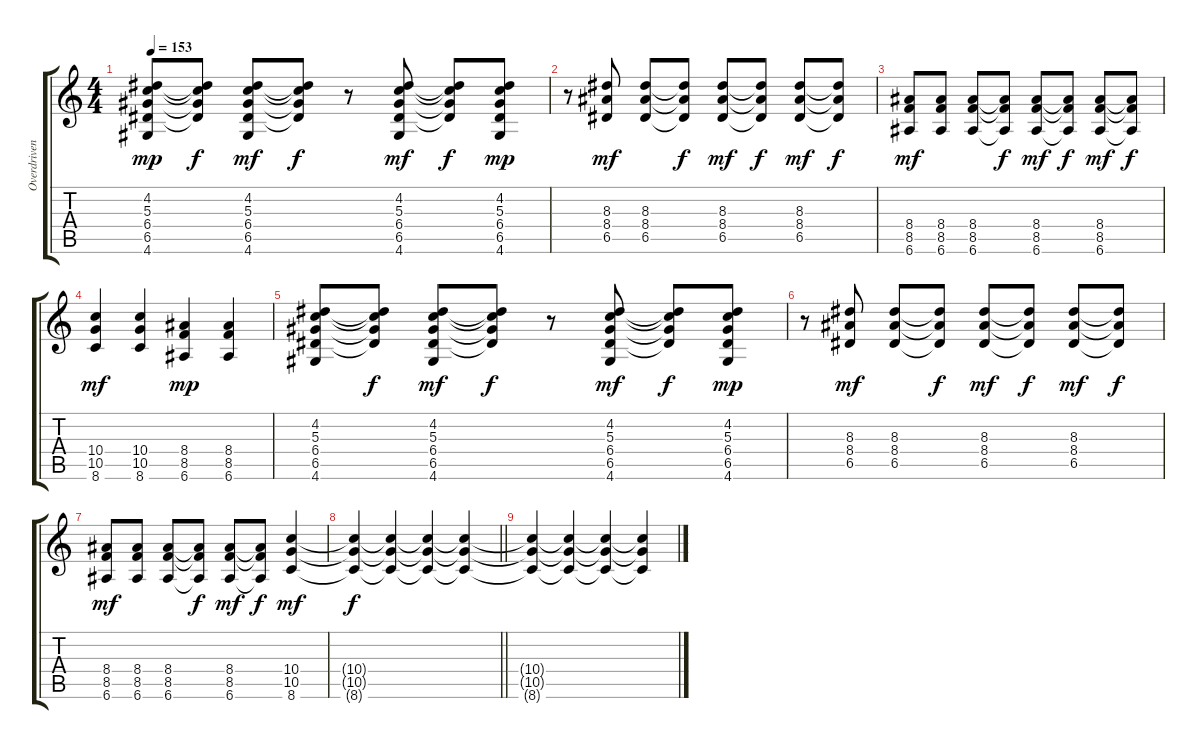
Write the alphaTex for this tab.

\track ("Overdriven Guitar" "Overdriven") {instrument overdrivenguitar}
\staff {score tabs}
\tuning (E4 B3 G3 D3 A2 E2) {hide}
\ts (4 4)
\tempo 153
\clef g2
\ks c
(4.2 5.3 6.4 6.5 4.6).8{dy mp} (4.2{t} 5.3{t} 6.4{t} 6.5{t}).8{dy f} (4.2 5.3 6.4 6.5 4.6).8{dy mf} (4.2{t} 5.3{t} 6.4{t} 6.5{t}).8{dy f} r.8 (4.2 5.3 6.4 6.5 4.6).8{dy mf} (4.2{t} 5.3{t} 6.4{t} 6.5{t}).8{dy f} (4.2 5.3 6.4 6.5 4.6).8{dy mp} |
r.8 (8.3 8.4 6.5).8{dy mf} (8.3 8.4 6.5).8 (8.3{t} 8.4{t} 6.5{t}).8{dy f} (8.3 8.4 6.5).8{dy mf} (8.3{t} 8.4{t} 6.5{t}).8{dy f} (8.3 8.4 6.5).8{dy mf} (8.3{t} 8.4{t} 6.5{t}).8{dy f} |
(8.4 8.5 6.6).8{dy mf} (8.4 8.5 6.6).8 (8.4 8.5 6.6).8 (8.4{t} 8.5{t} 6.6{t}).8{dy f} (8.4 8.5 6.6).8{dy mf} (8.4{t} 8.5{t} 6.6{t}).8{dy f} (8.4 8.5 6.6).8{dy mf} (8.4{t} 8.5{t} 6.6{t}).8{dy f} |
(10.4 10.5 8.6).4{dy mf} (10.4 10.5 8.6).4 (8.4 8.5 6.6).4{dy mp} (8.4 8.5 6.6).4 |
(4.2 5.3 6.4 6.5 4.6).8 (4.2{t} 5.3{t} 6.4{t} 6.5{t}).8{dy f} (4.2 5.3 6.4 6.5 4.6).8{dy mf} (4.2{t} 5.3{t} 6.4{t} 6.5{t}).8{dy f} r.8 (4.2 5.3 6.4 6.5 4.6).8{dy mf} (4.2{t} 5.3{t} 6.4{t} 6.5{t}).8{dy f} (4.2 5.3 6.4 6.5 4.6).8{dy mp} |
r.8 (8.3 8.4 6.5).8{dy mf} (8.3 8.4 6.5).8 (8.3{t} 8.4{t} 6.5{t}).8{dy f} (8.3 8.4 6.5).8{dy mf} (8.3{t} 8.4{t} 6.5{t}).8{dy f} (8.3 8.4 6.5).8{dy mf} (8.3{t} 8.4{t} 6.5{t}).8{dy f} |
(8.4 8.5 6.6).8{dy mf} (8.4 8.5 6.6).8 (8.4 8.5 6.6).8 (8.4{t} 8.5{t} 6.6{t}).8{dy f} (8.4 8.5 6.6).8{dy mf} (8.4{t} 8.5{t} 6.6{t}).8{dy f} (10.4 10.5 8.6).4{dy mf} |
\barLineRight lightlight
(10.4{t} 10.5{t} 8.6{t}).4{dy f} (10.4{t} 10.5{t} 8.6{t}).4 (10.4{t} 10.5{t} 8.6{t}).4 (10.4{t} 10.5{t} 8.6{t}).4 |
(10.4{t} 10.5{t} 8.6{t}).4 (10.4{t} 10.5{t} 8.6{t}).4 (10.4{t} 10.5{t} 8.6{t}).4 (10.4{t} 10.5{t} 8.6{t}).4
